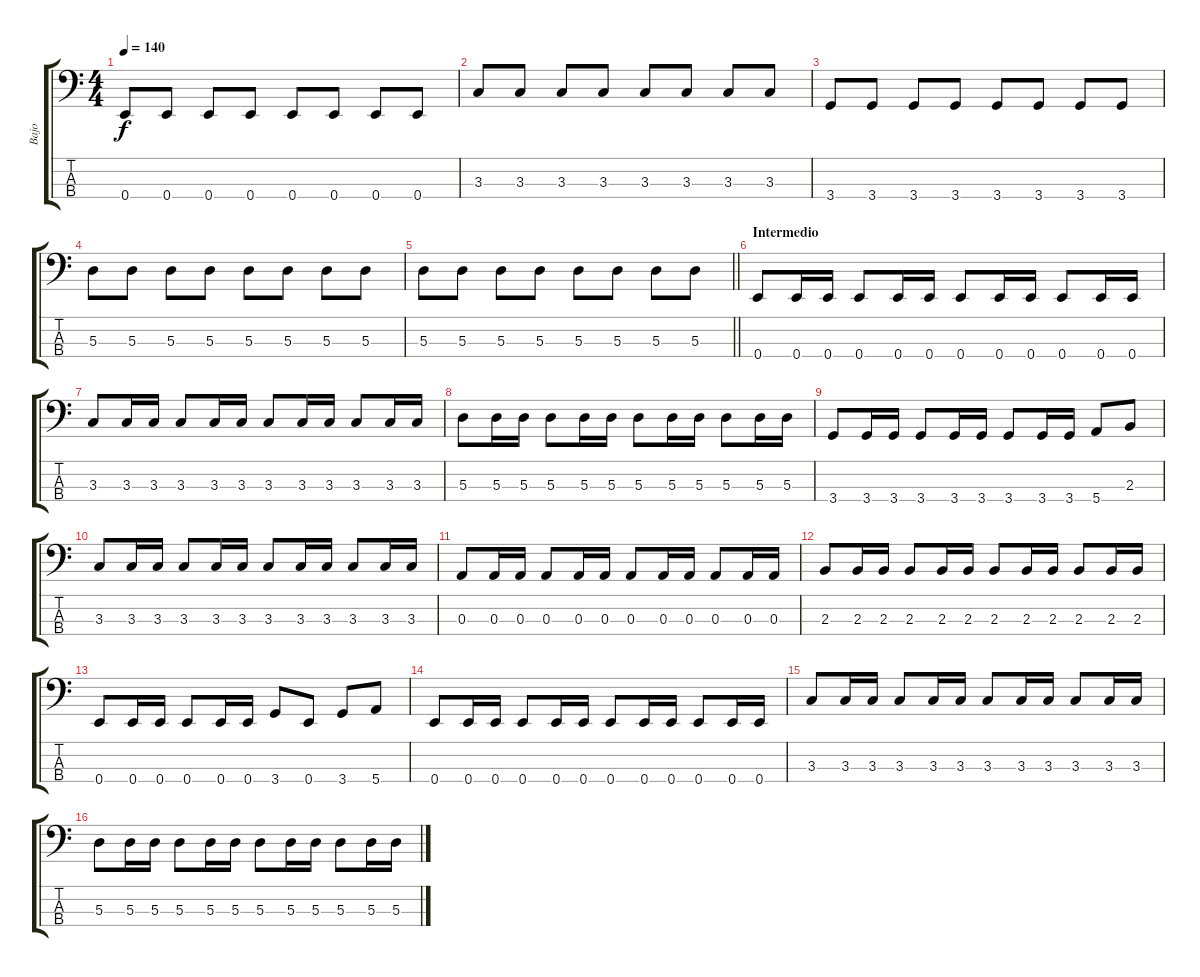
\track ("Bajo" "Bajo") {instrument electricbassfinger}
\staff {score tabs}
\tuning (G2 D2 A1 E1) {hide}
\ts (4 4)
\tempo 140
\clef f4
\ks c
0.4.8{dy f} 0.4.8 0.4.8 0.4.8 0.4.8 0.4.8 0.4.8 0.4.8 |
3.3.8 3.3.8 3.3.8 3.3.8 3.3.8 3.3.8 3.3.8 3.3.8 |
3.4.8 3.4.8 3.4.8 3.4.8 3.4.8 3.4.8 3.4.8 3.4.8 |
5.3.8 5.3.8 5.3.8 5.3.8 5.3.8 5.3.8 5.3.8 5.3.8 |
\barLineRight lightlight
5.3.8 5.3.8 5.3.8 5.3.8 5.3.8 5.3.8 5.3.8 5.3.8 |
\section ("" "Intermedio")
0.4.8 0.4.16 0.4.16 0.4.8 0.4.16 0.4.16 0.4.8 0.4.16 0.4.16 0.4.8 0.4.16 0.4.16 |
3.3.8 3.3.16 3.3.16 3.3.8 3.3.16 3.3.16 3.3.8 3.3.16 3.3.16 3.3.8 3.3.16 3.3.16 |
5.3.8 5.3.16 5.3.16 5.3.8 5.3.16 5.3.16 5.3.8 5.3.16 5.3.16 5.3.8 5.3.16 5.3.16 |
3.4.8 3.4.16 3.4.16 3.4.8 3.4.16 3.4.16 3.4.8 3.4.16 3.4.16 5.4.8 2.3.8 |
3.3.8 3.3.16 3.3.16 3.3.8 3.3.16 3.3.16 3.3.8 3.3.16 3.3.16 3.3.8 3.3.16 3.3.16 |
0.3.8 0.3.16 0.3.16 0.3.8 0.3.16 0.3.16 0.3.8 0.3.16 0.3.16 0.3.8 0.3.16 0.3.16 |
2.3.8 2.3.16 2.3.16 2.3.8 2.3.16 2.3.16 2.3.8 2.3.16 2.3.16 2.3.8 2.3.16 2.3.16 |
0.4.8 0.4.16 0.4.16 0.4.8 0.4.16 0.4.16 3.4.8 0.4.8 3.4.8 5.4.8 |
0.4.8 0.4.16 0.4.16 0.4.8 0.4.16 0.4.16 0.4.8 0.4.16 0.4.16 0.4.8 0.4.16 0.4.16 |
3.3.8 3.3.16 3.3.16 3.3.8 3.3.16 3.3.16 3.3.8 3.3.16 3.3.16 3.3.8 3.3.16 3.3.16 |
5.3.8 5.3.16 5.3.16 5.3.8 5.3.16 5.3.16 5.3.8 5.3.16 5.3.16 5.3.8 5.3.16 5.3.16
